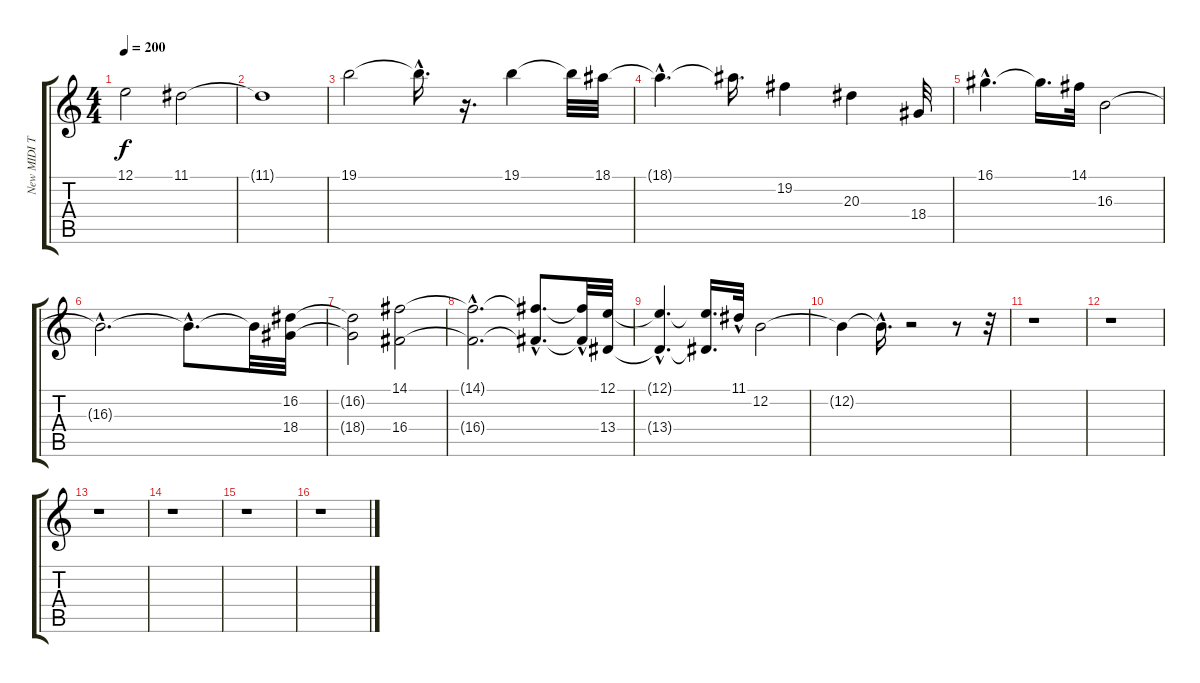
\track ("New MIDI Track" "New MIDI T") {instrument celesta}
\staff {score tabs}
\tuning (E4 B3 G3 D3 A2 E2) {hide}
\ts (4 4)
\tempo 200
\clef g2
\ks c
12.1{t}.2{dy f} 11.1.2 |
11.1{t}.1 |
19.1.2 19.1{hac t}.16{d} r.16{d} 19.1.4 19.1{t}.32 18.1.32 |
18.1{hac t}.4{d} 18.1{t}.16{d} 19.2.4 20.3.4 18.4.32 |
16.1{hac}.4{d} 16.1{t}.16{d} 14.1.32 16.3.2 |
16.3{hac t}.2{d} 16.3{hac t}.8{d} 16.3{t}.32 (16.2 18.4).32 |
(16.2{t} 18.4{t}).2 (14.1 16.4).2 |
(14.1{hac t} 16.4{hac t}).2{d} (14.1{hac t} 16.4{hac t}).8{d} (14.1{hac t} 16.4{t}).32 (12.1 13.4).32 |
(12.1{hac t} 13.4{hac t}).4{d} (12.1{t} 13.4{t}).16{d} 11.1{hac}.32 12.2.2 |
12.2{t}.4 12.2{hac t}.16{d} r.2 r.8 r.32 |
r.1 |
r.1 |
r.1 |
r.1 |
r.1 |
r.1
